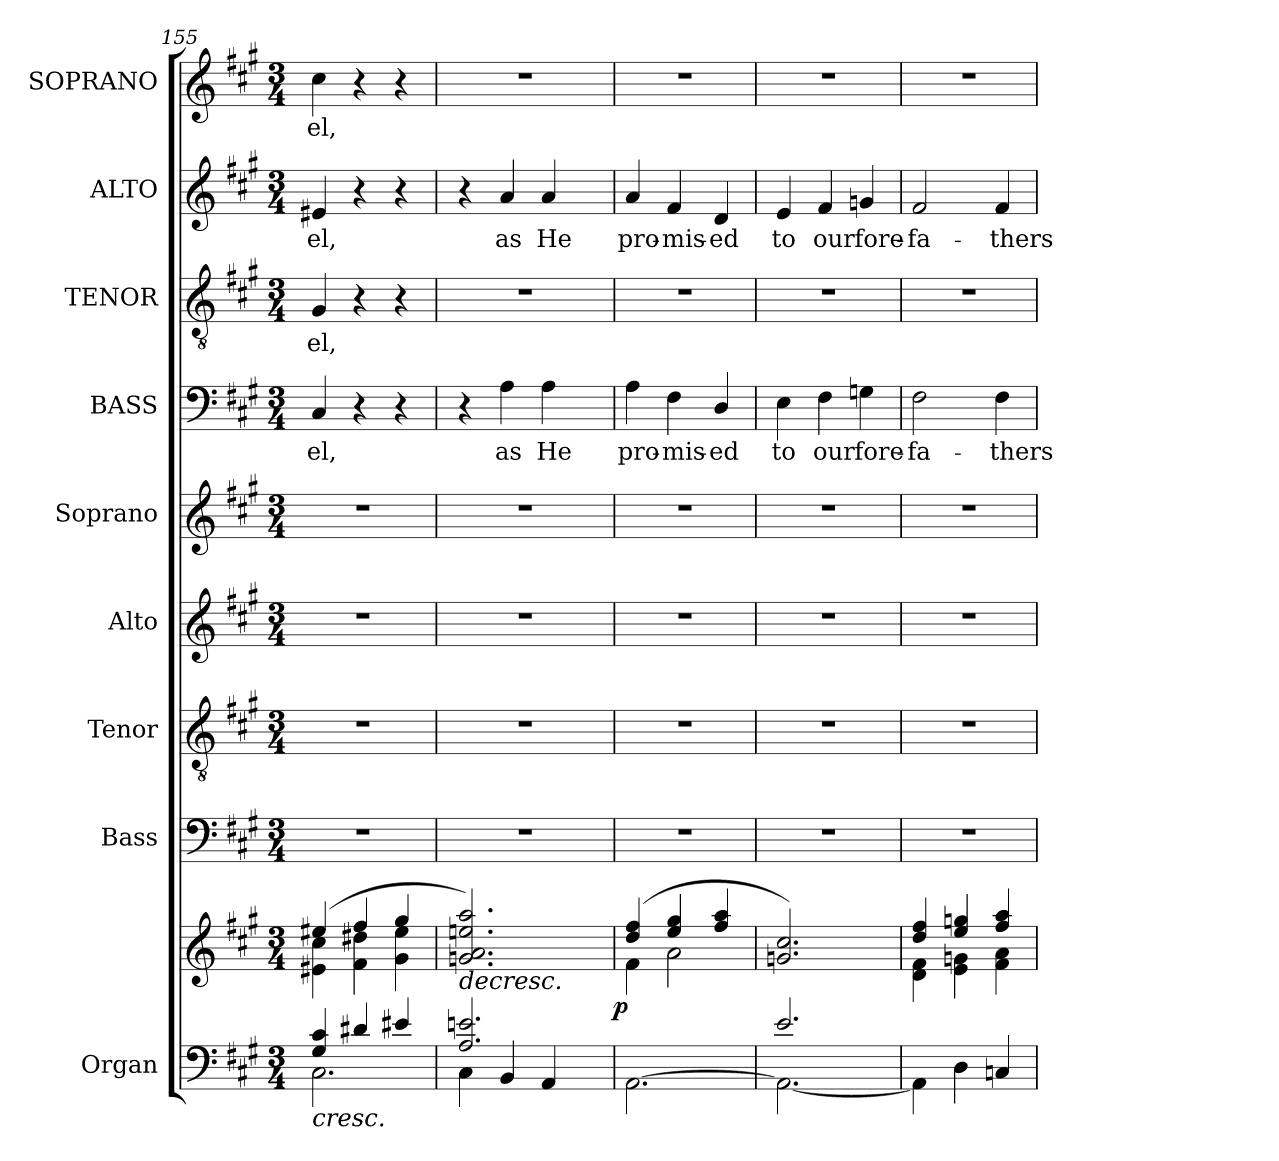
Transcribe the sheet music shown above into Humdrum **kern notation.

**kern	**kern	**dynam	**kern	**kern	**kern	**kern	**kern	**text	**kern	**text	**kern	**text	**kern	**text
*part9	*part9	*part9	*part8	*part7	*part6	*part5	*part4	*part4	*part3	*part3	*part2	*part2	*part1	*part1
*staff10	*staff9	*staff9/10	*staff8	*staff7	*staff6	*staff5	*staff4	*staff4	*staff3	*staff3	*staff2	*staff2	*staff1	*staff1
*I"Organ	*	*	*I"Bass	*I"Tenor	*I"Alto	*I"Soprano	*I"BASS	*	*I"TENOR	*	*I"ALTO	*	*I"SOPRANO	*
*I'Org.	*	*	*I'B.	*I'T.	*I'A.	*I'S.	*I'B.	*	*I'T.	*	*I'A.	*	*I'S.	*
*clefF4	*clefG2	*	*clefF4	*clefGv2	*clefG2	*clefG2	*clefF4	*	*clefGv2	*	*clefG2	*	*clefG2	*
*	*	*	*	*ITrd7c12	*	*	*	*	*ITrd7c12	*	*	*	*	*
*k[f#c#g#]	*k[f#c#g#]	*	*k[f#c#g#]	*k[f#c#g#]	*k[f#c#g#]	*k[f#c#g#]	*k[f#c#g#]	*	*k[f#c#g#]	*	*k[f#c#g#]	*	*k[f#c#g#]	*
*A:	*A:	*	*A:	*A:	*A:	*A:	*A:	*	*A:	*	*A:	*	*A:	*
*M3/4	*M3/4	*	*M3/4	*M3/4	*M3/4	*M3/4	*M3/4	*	*M3/4	*	*M3/4	*	*M3/4	*
=155	=155	=155	=155	=155	=155	=155	=155	=155	=155	=155	=155	=155	=155	=155
!	!	!LO:HP:b=2	!LO:N:vis=1	!LO:N:vis=1	!LO:N:vis=1	!LO:N:vis=1	!	!	!	!	!	!	!	!
*^	*^	*	*	*	*	*	*	*	*	*	*	*	*	*
!	!	!	!	!	!	!	!	!	!	!LO:LY:b:color=#000000	!	!	!	!	!	!
!	!	!	!	!	!	!	!	!	!	!	!	!LO:LY:b:color=#000000	!	!	!	!
!	!	!	!	!	!	!	!	!	!	!	!	!	!	!LO:LY:b:color=#000000	!	!
!	!	!	!	!	!	!	!	!	!	!	!	!	!	!	!	!LO:LY:b:color=#000000
4G#i/ 4c#i	2.C#i\	(4ee#Xi/	4e#Xi\ 4cc#i	<	2.r	2.r	2.r	2.r	4C#i/	-el,	4GG#i/	-el,	4e#Xi/	-el,	4cc#i\	-el,
4d#Xi/	.	4ff#i/	4f#i\ 4dd#Xi	.	.	.	.	.	4r	.	4r	.	4r	.	4r	.
4e#Xi/	.	4gg#i/	4g#i\ 4ee#i	.	.	.	.	.	4r	.	4r	.	4r	.	4r	.
=156	=156	=156	=156	=156	=156	=156	=156	=156	=156	=156	=156	=156	=156	=156	=156	=156
!	!	!	!	!LO:HP:b	!LO:N:vis=1	!LO:N:vis=1	!LO:N:vis=1	!LO:N:vis=1	!	!	!LO:N:vis=1	!	!	!	!LO:N:vis=1	!
2.Ai/ 2.eni	4C#i\	2.gni/ 2.ai 2.eeni 2.aai)	2ryy	>	2.r	2.r	2.r	2.r	4r	.	2.r	.	4r	.	2.r	.
!	!	!	!	!	!	!	!	!	!	!LO:LY:b:color=#000000	!	!	!	!	!	!
!	!	!	!	!	!	!	!	!	!	!	!	!	!	!LO:LY:b:color=#000000	!	!
.	4BBi/	.	.	.	.	.	.	.	4Ai\	as	.	.	4ai/	as	.	.
!	!	!	!	!	!	!	!	!	!	!LO:LY:b:color=#000000	!	!	!	!	!	!
!	!	!	!	!	!	!	!	!	!	!	!	!	!	!LO:LY:b:color=#000000	!	!
.	4AAi/	.	8ryy	.	.	.	.	.	4Ai\	He	.	.	4ai/	He	.	.
.	.	.	16ryy	.	.	.	.	.	.	.	.	.	.	.	.	.
.	.	.	32ryy	.	.	.	.	.	.	.	.	.	.	.	.	.
.	.	.	64ryy	.	.	.	.	.	.	.	.	.	.	.	.	.
.	.	.	128...ryy	.	.	.	.	.	.	.	.	.	.	.	.	.
.	.	.	1024ryy	p	.	.	.	.	.	.	.	.	.	.	.	.
*v	*v	*	*	*	*	*	*	*	*	*	*	*	*	*	*	*
.	.	.	] [	.	.	.	.	.	.	.	.	.	.	.	.
=157	=157	=157	=157	=157	=157	=157	=157	=157	=157	=157	=157	=157	=157	=157	=157
!	!	!	!	!LO:N:vis=1	!LO:N:vis=1	!LO:N:vis=1	!LO:N:vis=1	!	!	!	!	!	!	!	!
!	!	!	!	!	!	!	!	!	!LO:LY:b:color=#000000	!LO:N:vis=1	!	!	!	!	!
!	!	!	!	!	!	!	!	!	!	!	!	!	!LO:LY:b:color=#000000	!LO:N:vis=1	!
[2.AAi\	(4ddi/ 4ff#i	4f#i\	.	2.r	2.r	2.r	2.r	4Ai\	pro-	2.r	.	4ai/	pro-	2.r	.
!	!	!	!	!	!	!	!	!	!LO:LY:b:color=#000000	!	!	!	!	!	!
!	!	!	!	!	!	!	!	!	!	!	!	!	!LO:LY:b:color=#000000	!	!
.	4eei/ 4gg#i	2ai\	.	.	.	.	.	4F#i\	-mis-	.	.	4f#i/	-mis-	.	.
!	!	!	!	!	!	!	!	!	!LO:LY:b:color=#000000	!	!	!	!	!	!
!	!	!	!	!	!	!	!	!	!	!	!	!	!LO:LY:b:color=#000000	!	!
.	4ff#i/ 4aai	.	.	.	.	.	.	4Di/	-ed	.	.	4di/	-ed	.	.
*	*v	*v	*	*	*	*	*	*	*	*	*	*	*	*	*
=158	=158	=158	=158	=158	=158	=158	=158	=158	=158	=158	=158	=158	=158	=158
*^	*	*	*	*	*	*	*	*	*	*	*	*	*	*
!	!	!	!	!LO:N:vis=1	!LO:N:vis=1	!LO:N:vis=1	!LO:N:vis=1	!	!	!	!	!	!	!	!
!	!	!	!	!	!	!	!	!	!LO:LY:b:color=#000000	!LO:N:vis=1	!	!	!	!	!
!	!	!	!	!	!	!	!	!	!	!	!	!	!LO:LY:b:color=#000000	!LO:N:vis=1	!
2.ei/	2.AAi\_	2.gni/ 2.cc#i)	.	2.r	2.r	2.r	2.r	4Ei\	to	2.r	.	4ei/	to	2.r	.
!	!	!	!	!	!	!	!	!	!LO:LY:b:color=#000000	!	!	!	!	!	!
!	!	!	!	!	!	!	!	!	!	!	!	!	!LO:LY:b:color=#000000	!	!
.	.	.	.	.	.	.	.	4F#i\	our	.	.	4f#i/	our	.	.
!	!	!	!	!	!	!	!	!	!LO:LY:b:color=#000000	!	!	!	!	!	!
!	!	!	!	!	!	!	!	!	!	!	!	!	!LO:LY:b:color=#000000	!	!
.	.	.	.	.	.	.	.	4Gni\	fore-	.	.	4gni/	fore-	.	.
*v	*v	*	*	*	*	*	*	*	*	*	*	*	*	*	*
=159	=159	=159	=159	=159	=159	=159	=159	=159	=159	=159	=159	=159	=159	=159
*	*^	*	*	*	*	*	*	*	*	*	*	*	*	*
!	!	!	!	!LO:N:vis=1	!LO:N:vis=1	!LO:N:vis=1	!LO:N:vis=1	!	!	!	!	!	!	!	!
!	!	!	!	!	!	!	!	!	!LO:LY:b:color=#000000	!LO:N:vis=1	!	!	!	!	!
!	!	!	!	!	!	!	!	!	!	!	!	!	!LO:LY:b:color=#000000	!LO:N:vis=1	!
4AAi\]	4ddi/ 4ff#i	4di\ 4f#i	.	2.r	2.r	2.r	2.r	2F#i\	-fa-	2.r	.	2f#i/	-fa-	2.r	.
4Di\	4eei/ 4ggni	4ei\ 4gni	.	.	.	.	.	.	.	.	.	.	.	.	.
!	!	!	!	!	!	!	!	!	!LO:LY:b:color=#000000	!	!	!	!	!	!
!	!	!	!	!	!	!	!	!	!	!	!	!	!LO:LY:b:color=#000000	!	!
4Cni/	4ff#i/ 4aai	4f#i\ 4ai	.	.	.	.	.	4F#i\	-thers	.	.	4f#i/	-thers	.	.
*	*v	*v	*	*	*	*	*	*	*	*	*	*	*	*	*
=	=	=	=	=	=	=	=	=	=	=	=	=	=	=
*-	*-	*-	*-	*-	*-	*-	*-	*-	*-	*-	*-	*-	*-	*-
